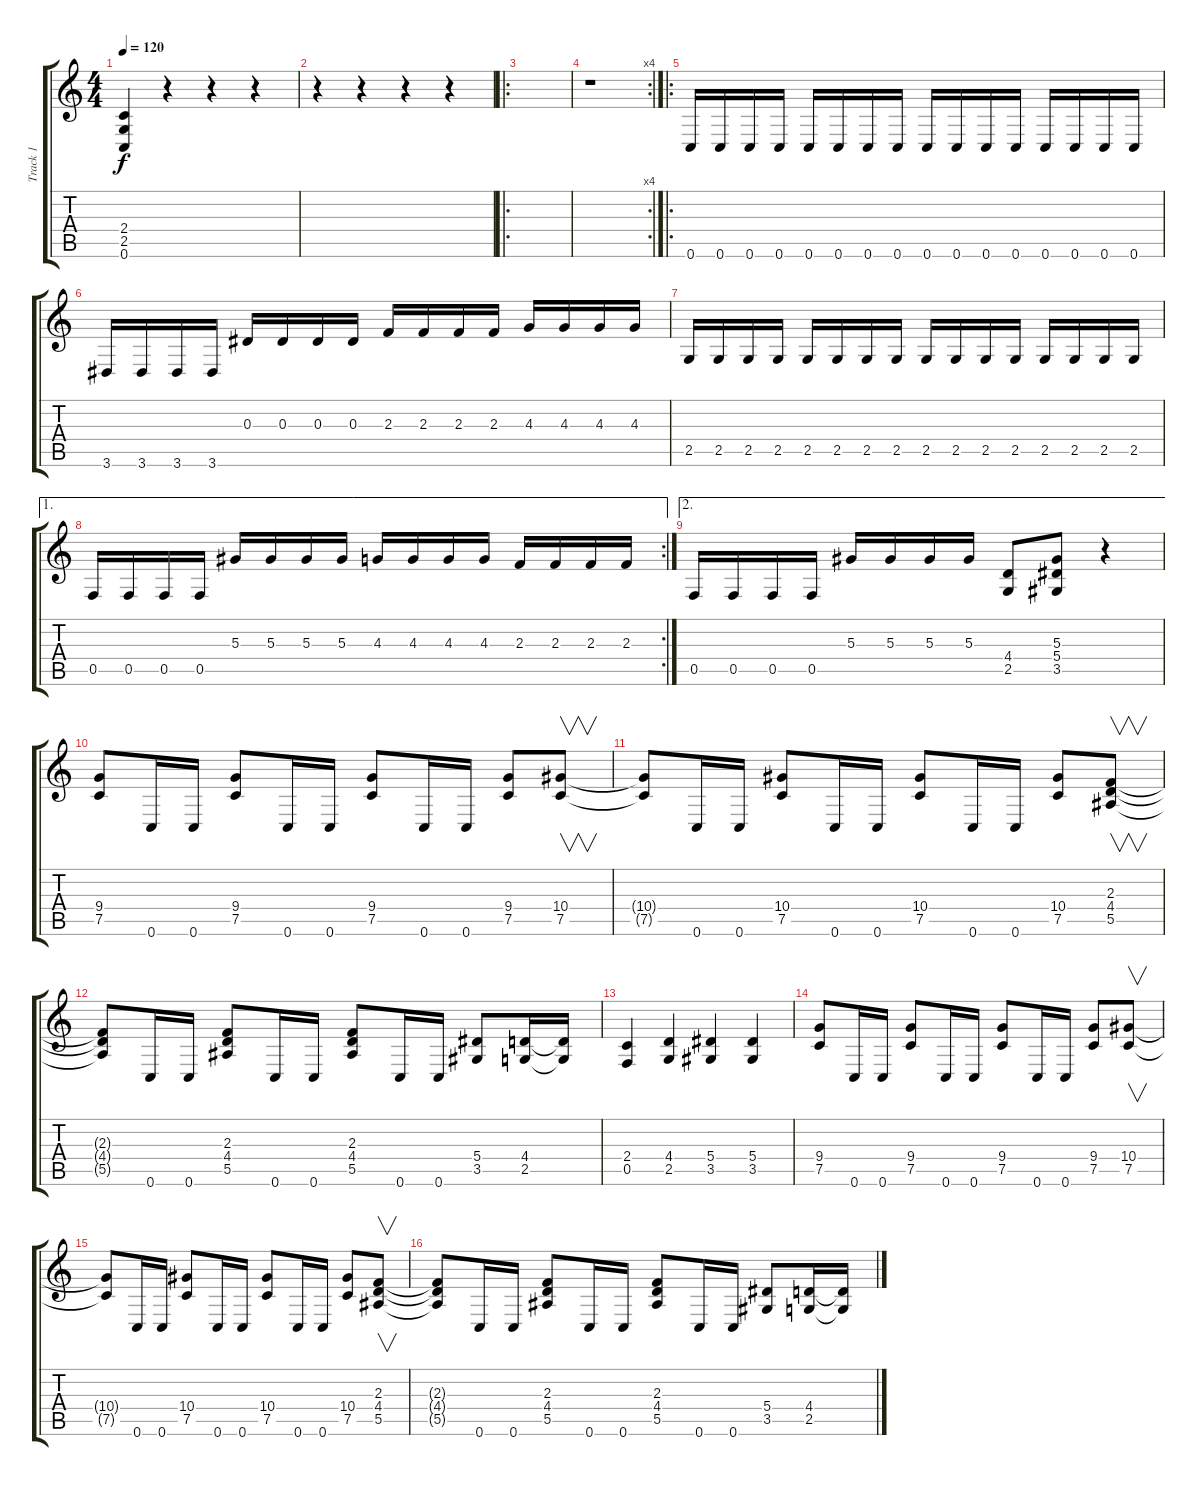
\track ("Track 1" "Track 1") {instrument overdrivenguitar}
\staff {score tabs}
\tuning (C4 G3 Eb3 Bb2 F2 C2) {hide}
\ts (4 4)
\tempo 120
\clef g2
\ks c
(2.4 2.5 0.6).4{dy f} r.4 r.4 r.4 |
r.4 r.4 r.4 r.4 |
\ro
|
\rc 4
r.1 |
\ro
0.6.16 0.6.16 0.6.16 0.6.16 0.6.16 0.6.16 0.6.16 0.6.16 0.6.16 0.6.16 0.6.16 0.6.16 0.6.16 0.6.16 0.6.16 0.6.16 |
3.6.16 3.6.16 3.6.16 3.6.16 0.3.16 0.3.16 0.3.16 0.3.16 2.3.16 2.3.16 2.3.16 2.3.16 4.3.16 4.3.16 4.3.16 4.3.16 |
2.5.16 2.5.16 2.5.16 2.5.16 2.5.16 2.5.16 2.5.16 2.5.16 2.5.16 2.5.16 2.5.16 2.5.16 2.5.16 2.5.16 2.5.16 2.5.16 |
\ae 1
\rc 2
0.5.16 0.5.16 0.5.16 0.5.16 5.3.16 5.3.16 5.3.16 5.3.16 4.3.16 4.3.16 4.3.16 4.3.16 2.3.16 2.3.16 2.3.16 2.3.16 |
\ae 2
0.5.16 0.5.16 0.5.16 0.5.16 5.3.16 5.3.16 5.3.16 5.3.16 (4.4 2.5).8 (5.3 5.4 3.5).8 r.4 |
(9.4 7.5).8 0.6.16 0.6.16 (9.4 7.5).8 0.6.16 0.6.16 (9.4 7.5).8 0.6.16 0.6.16 (9.4 7.5).8 (10.4 7.5).8{v} |
(10.4{t} 7.5{t}).8 0.6.16 0.6.16 (10.4 7.5).8 0.6.16 0.6.16 (10.4 7.5).8 0.6.16 0.6.16 (10.4 7.5).8 (2.3 4.4 5.5).8{v} |
(2.3{t} 4.4{t} 5.5{t}).8 0.6.16 0.6.16 (2.3 4.4 5.5).8 0.6.16 0.6.16 (2.3 4.4 5.5).8 0.6.16 0.6.16 (5.4 3.5).8 (4.4 2.5).16 (4.4{t} 2.5{t}).16 |
(2.4 0.5).4 (4.4 2.5).4 (5.4 3.5).4 (5.4 3.5).4 |
(9.4 7.5).8 0.6.16 0.6.16 (9.4 7.5).8 0.6.16 0.6.16 (9.4 7.5).8 0.6.16 0.6.16 (9.4 7.5).8 (10.4 7.5).8{v} |
(10.4{t} 7.5{t}).8 0.6.16 0.6.16 (10.4 7.5).8 0.6.16 0.6.16 (10.4 7.5).8 0.6.16 0.6.16 (10.4 7.5).8 (2.3 4.4 5.5).8{v} |
(2.3{t} 4.4{t} 5.5{t}).8 0.6.16 0.6.16 (2.3 4.4 5.5).8 0.6.16 0.6.16 (2.3 4.4 5.5).8 0.6.16 0.6.16 (5.4 3.5).8 (4.4 2.5).16 (4.4{t} 2.5{t}).16
